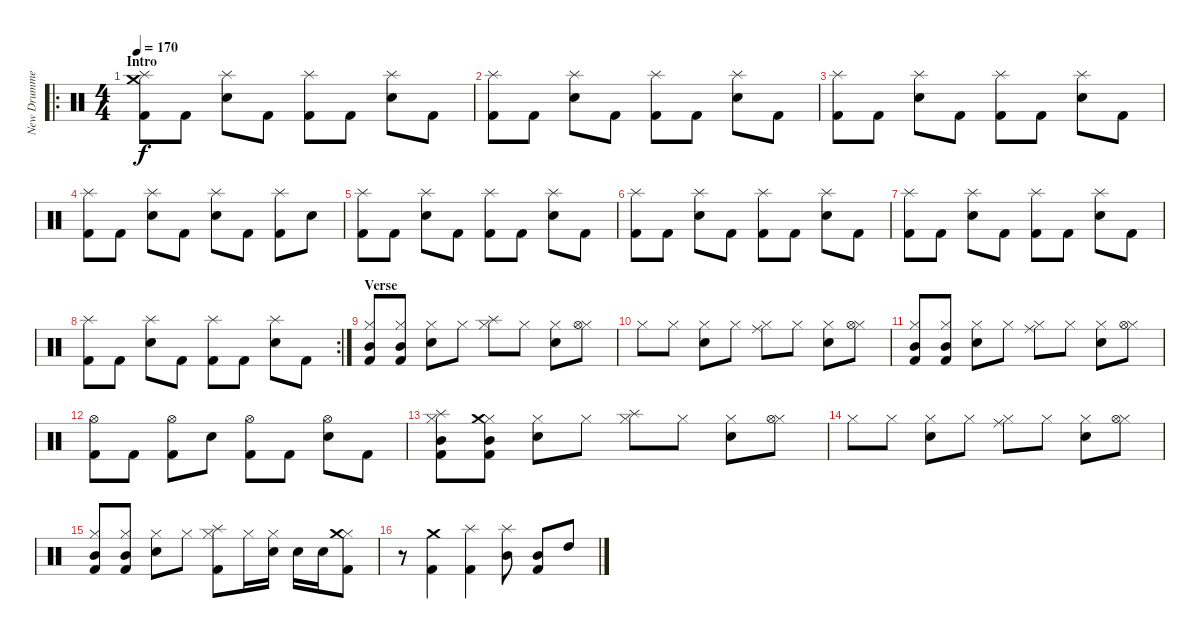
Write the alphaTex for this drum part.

\track ("New Drummer" "New Drumme") {instrument percussion}
\staff {score}
\articulation defaults
\ro
\ts (4 4)
\section ("" "Intro")
\tempo 170
\clef neutral
\ks c
("Splash (hit)" "Crash medium (hit)" "Kick (hit) 2").8{dy f} "Kick (hit) 2".8 ("Splash (hit)" "Electric Snare (hit)").8 "Kick (hit) 2".8 ("Splash (hit)" "Kick (hit) 2").8 "Kick (hit) 2".8 ("Splash (hit)" "Electric Snare (hit)").8 "Kick (hit) 2".8 |
("Splash (hit)" "Kick (hit) 2").8 "Kick (hit) 2".8 ("Splash (hit)" "Electric Snare (hit)").8 "Kick (hit) 2".8 ("Splash (hit)" "Kick (hit) 2").8 "Kick (hit) 2".8 ("Splash (hit)" "Electric Snare (hit)").8 "Kick (hit) 2".8 |
("Splash (hit)" "Kick (hit) 2").8 "Kick (hit) 2".8 ("Splash (hit)" "Electric Snare (hit)").8 "Kick (hit) 2".8 ("Splash (hit)" "Kick (hit) 2").8 "Kick (hit) 2".8 ("Splash (hit)" "Electric Snare (hit)").8 "Kick (hit) 2".8 |
("Splash (hit)" "Kick (hit) 2").8 "Kick (hit) 2".8 ("Splash (hit)" "Electric Snare (hit)").8 "Kick (hit) 2".8 ("Splash (hit)" "Electric Snare (hit)").8 "Kick (hit) 2".8 ("Splash (hit)" "Kick (hit) 2").8 "Electric Snare (hit)".8 |
("Splash (hit)" "Kick (hit) 2").8 "Kick (hit) 2".8 ("Splash (hit)" "Electric Snare (hit)").8 "Kick (hit) 2".8 ("Splash (hit)" "Kick (hit) 2").8 "Kick (hit) 2".8 ("Splash (hit)" "Electric Snare (hit)").8 "Kick (hit) 2".8 |
("Splash (hit)" "Kick (hit) 2").8 "Kick (hit) 2".8 ("Splash (hit)" "Electric Snare (hit)").8 "Kick (hit) 2".8 ("Splash (hit)" "Kick (hit) 2").8 "Kick (hit) 2".8 ("Splash (hit)" "Electric Snare (hit)").8 "Kick (hit) 2".8 |
("Splash (hit)" "Kick (hit) 2").8 "Kick (hit) 2".8 ("Splash (hit)" "Electric Snare (hit)").8 "Kick (hit) 2".8 ("Splash (hit)" "Kick (hit) 2").8 "Kick (hit) 2".8 ("Splash (hit)" "Electric Snare (hit)").8 "Kick (hit) 2".8 |
\rc 2
("Splash (hit)" "Kick (hit) 2").8 "Kick (hit) 2".8 ("Splash (hit)" "Electric Snare (hit)").8 "Kick (hit) 2".8 ("Splash (hit)" "Kick (hit) 2").8 "Kick (hit) 2".8 ("Splash (hit)" "Electric Snare (hit)").8 "Kick (hit) 2".8 |
\section ("" "Verse")
("Hi-Hat (closed)" "Mid Tom (hit)" "Kick (hit) 2").8 ("Hi-Hat (closed)" "Mid Tom (hit)" "Kick (hit) 2").8 ("Hi-Hat (closed)" "Electric Snare (hit)").8 "Hi-Hat (closed)".8 ("Hi-Hat (closed)" "Splash (hit)").8 "Hi-Hat (closed)".8 ("Hi-Hat (closed)" "Electric Snare (hit)").8 ("Hi-Hat (closed)" "Hi-Hat (open)").8 |
"Hi-Hat (closed)".8 "Hi-Hat (closed)".8 ("Hi-Hat (closed)" "Electric Snare (hit)").8 "Hi-Hat (closed)".8 ("Hi-Hat (closed)" "Ride (middle)").8 "Hi-Hat (closed)".8 ("Hi-Hat (closed)" "Electric Snare (hit)").8 ("Hi-Hat (closed)" "Hi-Hat (open)").8 |
("Hi-Hat (closed)" "Mid Tom (hit)" "Kick (hit) 2").8 ("Hi-Hat (closed)" "Mid Tom (hit)" "Kick (hit) 2").8 ("Hi-Hat (closed)" "Electric Snare (hit)").8 "Hi-Hat (closed)".8 ("Hi-Hat (closed)" "Ride (middle)").8 "Hi-Hat (closed)".8 ("Hi-Hat (closed)" "Electric Snare (hit)").8 ("Hi-Hat (closed)" "Hi-Hat (open)").8 |
("Hi-Hat (open)" "Kick (hit) 2").8 "Kick (hit) 2".8 ("Hi-Hat (open)" "Kick (hit) 2").8 "Electric Snare (hit)".8 ("Hi-Hat (open)" "Kick (hit) 2").8 "Kick (hit) 2".8 ("Hi-Hat (open)" "Electric Snare (hit)").8 "Kick (hit) 2".8 |
("Hi-Hat (closed)" "Splash (hit)" "Mid Tom (hit)" "Kick (hit) 2").8 ("Hi-Hat (closed)" "Crash medium (hit)" "Mid Tom (hit)" "Kick (hit) 2").8 ("Hi-Hat (closed)" "Electric Snare (hit)").8 "Hi-Hat (closed)".8 ("Hi-Hat (closed)" "Splash (hit)").8 "Hi-Hat (closed)".8 ("Hi-Hat (closed)" "Electric Snare (hit)").8 ("Hi-Hat (closed)" "Hi-Hat (open)").8 |
"Hi-Hat (closed)".8 "Hi-Hat (closed)".8 ("Hi-Hat (closed)" "Electric Snare (hit)").8 "Hi-Hat (closed)".8 ("Hi-Hat (closed)" "Ride (middle)").8 "Hi-Hat (closed)".8 ("Hi-Hat (closed)" "Electric Snare (hit)").8 ("Hi-Hat (closed)" "Hi-Hat (open)").8 |
("Hi-Hat (closed)" "Mid Tom (hit)" "Kick (hit) 2").8 ("Hi-Hat (closed)" "Mid Tom (hit)" "Kick (hit) 2").8 ("Hi-Hat (closed)" "Electric Snare (hit)").8 "Hi-Hat (closed)".8 ("Hi-Hat (closed)" "Splash (hit)" "Kick (hit) 2").8 "Hi-Hat (closed)".16 ("Hi-Hat (closed)" "Electric Snare (hit)").16 "Electric Snare (hit)".16 "Electric Snare (hit)".16 ("Hi-Hat (closed)" "Crash medium (hit)" "Kick (hit) 2").8 |
r.8 ("Crash medium (hit)" "Kick (hit) 2").4 ("Splash (hit)" "Kick (hit) 2").4 ("Splash (hit)" "Mid Tom (hit)").8 ("Mid Tom (hit)" "Kick (hit) 2").8 "High Tom (hit)".8
